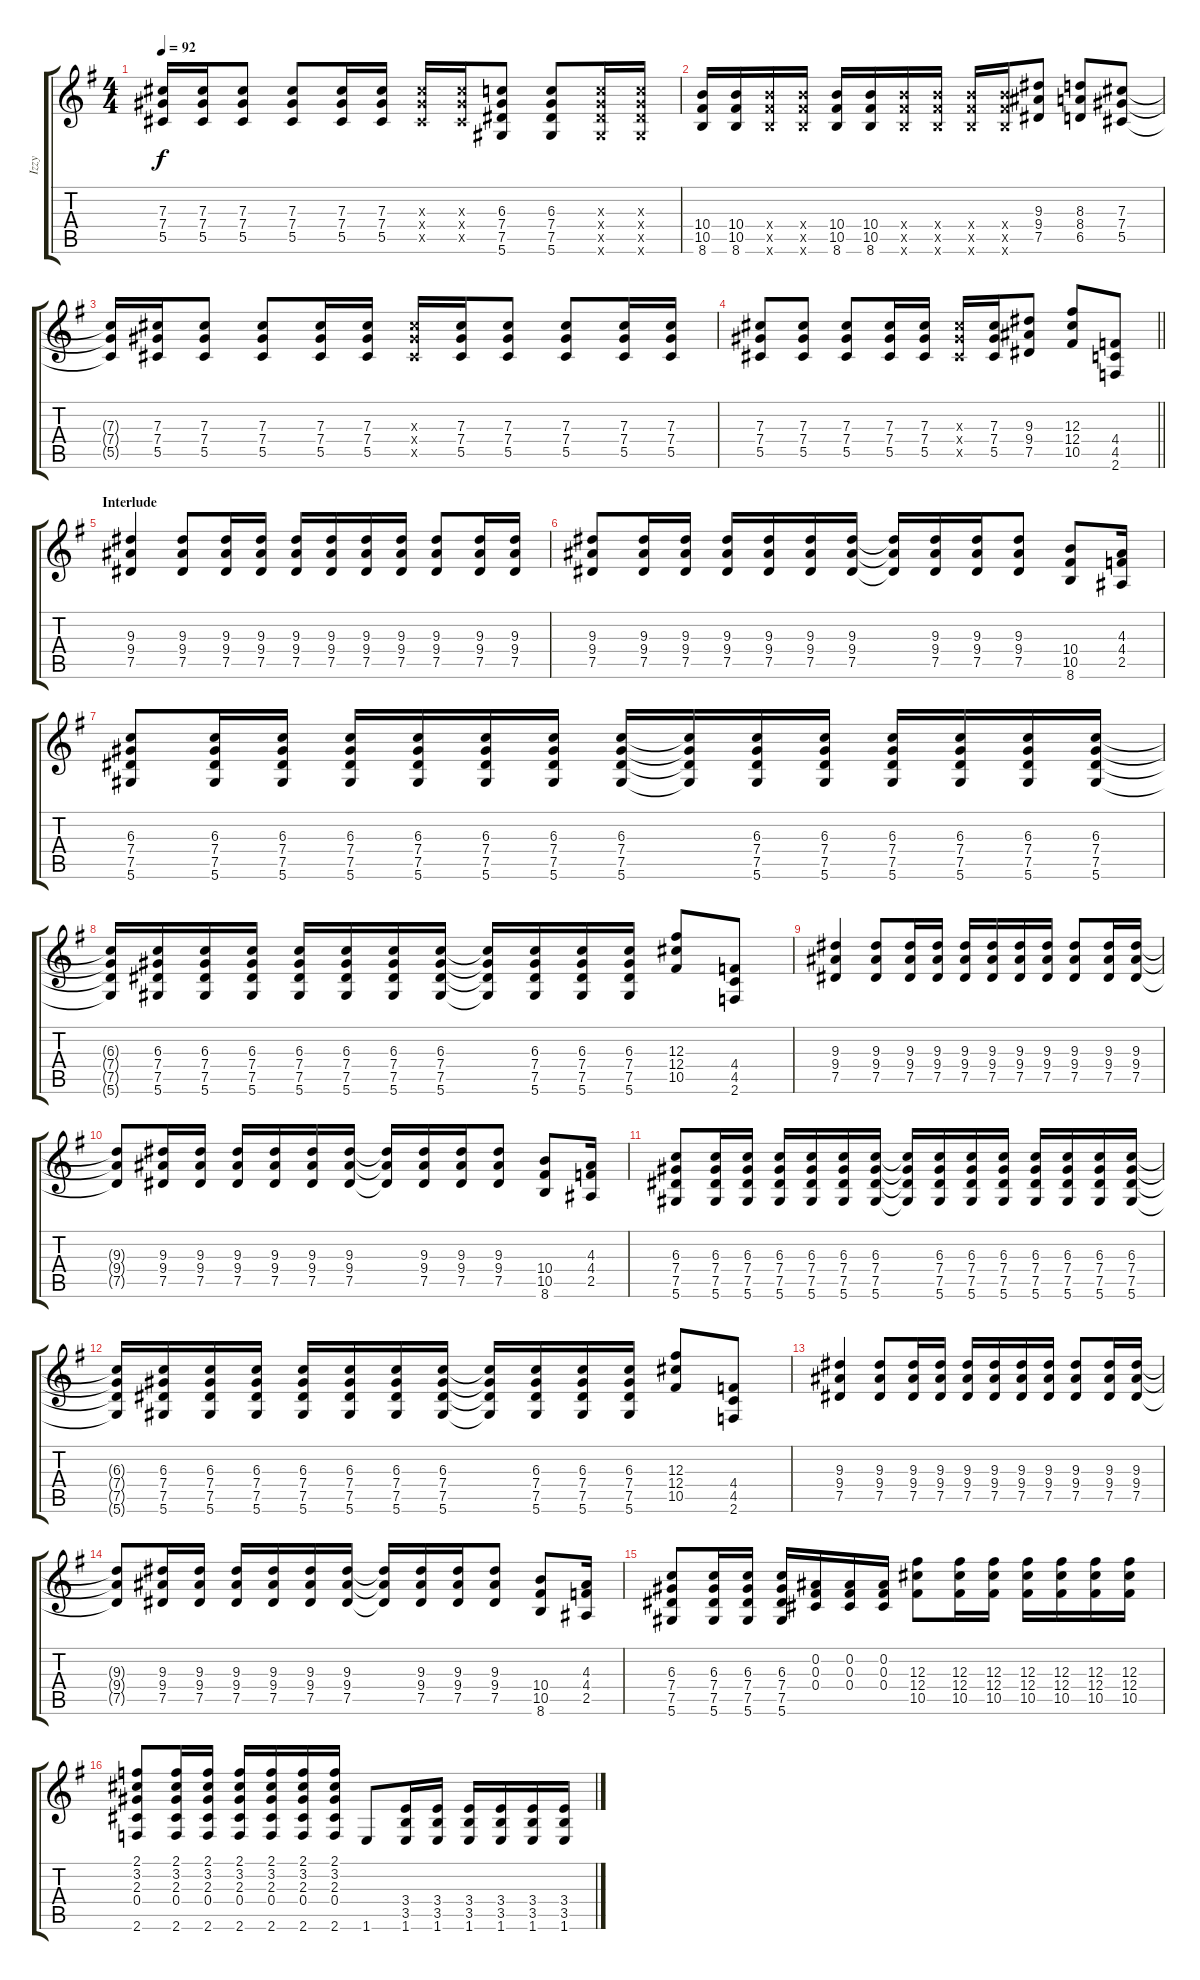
\track ("Izzy" "Izzy") {instrument electricguitarclean}
\staff {score tabs}
\tuning (Eb4 Bb3 Gb3 Db3 Ab2 Eb2) {hide}
\ts (4 4)
\tempo 92
\clef g2
\ks g
(7.3{t} 7.4{t} 5.5{t}).16{dy f} (7.3 7.4 5.5).16 (7.3 7.4 5.5).8 (7.3 7.4 5.5).8 (7.3 7.4 5.5).16 (7.3 7.4 5.5).16 (7.3{x} 7.4{x} 5.5{x}).16 (7.3{x} 7.4{x} 5.5{x}).16 (6.3 7.4 7.5 5.6).8 (6.3 7.4 7.5 5.6).8 (6.3{x} 7.4{x} 7.5{x} 5.6{x}).16 (6.3{x} 7.4{x} 7.5{x} 5.6{x}).16 |
(10.4 10.5 8.6).16 (10.4 10.5 8.6).16 (10.4{x} 10.5{x} 8.6{x}).16 (10.4{x} 10.5{x} 8.6{x}).16 (10.4 10.5 8.6).16 (10.4 10.5 8.6).16 (10.4{x} 10.5{x} 8.6{x}).16 (10.4{x} 10.5{x} 8.6{x}).16 (10.4{x} 10.5{x} 8.6{x}).16 (10.4{x} 10.5{x} 8.6{x}).16 (9.3 9.4 7.5).8 (8.3 8.4 6.5).8 (7.3 7.4 5.5).8 |
(7.3{t} 7.4{t} 5.5{t}).16 (7.3 7.4 5.5).16 (7.3 7.4 5.5).8 (7.3 7.4 5.5).8 (7.3 7.4 5.5).16 (7.3 7.4 5.5).16 (7.3{x} 7.4{x} 5.5{x}).16 (7.3 7.4 5.5).16 (7.3 7.4 5.5).8 (7.3 7.4 5.5).8 (7.3 7.4 5.5).16 (7.3 7.4 5.5).16 |
\barLineRight lightlight
(7.3 7.4 5.5).8 (7.3 7.4 5.5).8 (7.3 7.4 5.5).8 (7.3 7.4 5.5).16 (7.3 7.4 5.5).16 (7.3{x} 7.4{x} 5.5{x}).16 (7.3 7.4 5.5).16 (9.3 9.4 7.5).8 (12.3 12.4 10.5).8 (4.4 4.5 2.6).8 |
\section ("" "Interlude")
(9.3 9.4 7.5).4 (9.3 9.4 7.5).8 (9.3 9.4 7.5).16 (9.3 9.4 7.5).16 (9.3 9.4 7.5).16 (9.3 9.4 7.5).16 (9.3 9.4 7.5).16 (9.3 9.4 7.5).16 (9.3 9.4 7.5).8 (9.3 9.4 7.5).16 (9.3 9.4 7.5).16 |
(9.3 9.4 7.5).8 (9.3 9.4 7.5).16 (9.3 9.4 7.5).16 (9.3 9.4 7.5).16 (9.3 9.4 7.5).16 (9.3 9.4 7.5).16 (9.3 9.4 7.5).16 (9.3{t} 9.4{t} 7.5{t}).16 (9.3 9.4 7.5).16 (9.3 9.4 7.5).16 (9.3 9.4 7.5).8 (10.4 10.5 8.6).8 (4.3 4.4 2.5).16 |
(6.3 7.4 7.5 5.6).8 (6.3 7.4 7.5 5.6).16 (6.3 7.4 7.5 5.6).16 (6.3 7.4 7.5 5.6).16 (6.3 7.4 7.5 5.6).16 (6.3 7.4 7.5 5.6).16 (6.3 7.4 7.5 5.6).16 (6.3 7.4 7.5 5.6).16 (6.3{t} 7.4{t} 7.5{t} 5.6{t}).16 (6.3 7.4 7.5 5.6).16 (6.3 7.4 7.5 5.6).16 (6.3 7.4 7.5 5.6).16 (6.3 7.4 7.5 5.6).16 (6.3 7.4 7.5 5.6).16 (6.3 7.4 7.5 5.6).16 |
(6.3{t} 7.4{t} 7.5{t} 5.6{t}).16 (6.3 7.4 7.5 5.6).16 (6.3 7.4 7.5 5.6).16 (6.3 7.4 7.5 5.6).16 (6.3 7.4 7.5 5.6).16 (6.3 7.4 7.5 5.6).16 (6.3 7.4 7.5 5.6).16 (6.3 7.4 7.5 5.6).16 (6.3{t} 7.4{t} 7.5{t} 5.6{t}).16 (6.3 7.4 7.5 5.6).16 (6.3 7.4 7.5 5.6).16 (6.3 7.4 7.5 5.6).16 (12.3 12.4 10.5).8 (4.4 4.5 2.6).8 |
(9.3 9.4 7.5).4 (9.3 9.4 7.5).8 (9.3 9.4 7.5).16 (9.3 9.4 7.5).16 (9.3 9.4 7.5).16 (9.3 9.4 7.5).16 (9.3 9.4 7.5).16 (9.3 9.4 7.5).16 (9.3 9.4 7.5).8 (9.3 9.4 7.5).16 (9.3 9.4 7.5).16 |
(9.3{t} 9.4{t} 7.5{t}).8 (9.3 9.4 7.5).16 (9.3 9.4 7.5).16 (9.3 9.4 7.5).16 (9.3 9.4 7.5).16 (9.3 9.4 7.5).16 (9.3 9.4 7.5).16 (9.3{t} 9.4{t} 7.5{t}).16 (9.3 9.4 7.5).16 (9.3 9.4 7.5).16 (9.3 9.4 7.5).8 (10.4 10.5 8.6).8 (4.3 4.4 2.5).16 |
(6.3 7.4 7.5 5.6).8 (6.3 7.4 7.5 5.6).16 (6.3 7.4 7.5 5.6).16 (6.3 7.4 7.5 5.6).16 (6.3 7.4 7.5 5.6).16 (6.3 7.4 7.5 5.6).16 (6.3 7.4 7.5 5.6).16 (6.3{t} 7.4{t} 7.5{t} 5.6{t}).16 (6.3 7.4 7.5 5.6).16 (6.3 7.4 7.5 5.6).16 (6.3 7.4 7.5 5.6).16 (6.3 7.4 7.5 5.6).16 (6.3 7.4 7.5 5.6).16 (6.3 7.4 7.5 5.6).16 (6.3 7.4 7.5 5.6).16 |
(6.3{t} 7.4{t} 7.5{t} 5.6{t}).16 (6.3 7.4 7.5 5.6).16 (6.3 7.4 7.5 5.6).16 (6.3 7.4 7.5 5.6).16 (6.3 7.4 7.5 5.6).16 (6.3 7.4 7.5 5.6).16 (6.3 7.4 7.5 5.6).16 (6.3 7.4 7.5 5.6).16 (6.3{t} 7.4{t} 7.5{t} 5.6{t}).16 (6.3 7.4 7.5 5.6).16 (6.3 7.4 7.5 5.6).16 (6.3 7.4 7.5 5.6).16 (12.3 12.4 10.5).8 (4.4 4.5 2.6).8 |
(9.3 9.4 7.5).4 (9.3 9.4 7.5).8 (9.3 9.4 7.5).16 (9.3 9.4 7.5).16 (9.3 9.4 7.5).16 (9.3 9.4 7.5).16 (9.3 9.4 7.5).16 (9.3 9.4 7.5).16 (9.3 9.4 7.5).8 (9.3 9.4 7.5).16 (9.3 9.4 7.5).16 |
(9.3{t} 9.4{t} 7.5{t}).8 (9.3 9.4 7.5).16 (9.3 9.4 7.5).16 (9.3 9.4 7.5).16 (9.3 9.4 7.5).16 (9.3 9.4 7.5).16 (9.3 9.4 7.5).16 (9.3{t} 9.4{t} 7.5{t}).16 (9.3 9.4 7.5).16 (9.3 9.4 7.5).16 (9.3 9.4 7.5).8 (10.4 10.5 8.6).8 (4.3 4.4 2.5).16 |
(6.3 7.4 7.5 5.6).8 (6.3 7.4 7.5 5.6).16 (6.3 7.4 7.5 5.6).16 (6.3 7.4 7.5 5.6).16 (0.2 0.3 0.4).16 (0.2 0.3 0.4).16 (0.2 0.3 0.4).16 (12.3 12.4 10.5).8 (12.3 12.4 10.5).16 (12.3 12.4 10.5).16 (12.3 12.4 10.5).16 (12.3 12.4 10.5).16 (12.3 12.4 10.5).16 (12.3 12.4 10.5).16 |
(2.1 3.2 2.3 0.4 2.6).8 (2.1 3.2 2.3 0.4 2.6).16 (2.1 3.2 2.3 0.4 2.6).16 (2.1 3.2 2.3 0.4 2.6).16 (2.1 3.2 2.3 0.4 2.6).16 (2.1 3.2 2.3 0.4 2.6).16 (2.1 3.2 2.3 0.4 2.6).16 1.6.8 (3.4 3.5 1.6).16 (3.4 3.5 1.6).16 (3.4 3.5 1.6).16 (3.4 3.5 1.6).16 (3.4 3.5 1.6).16 (3.4 3.5 1.6).16
